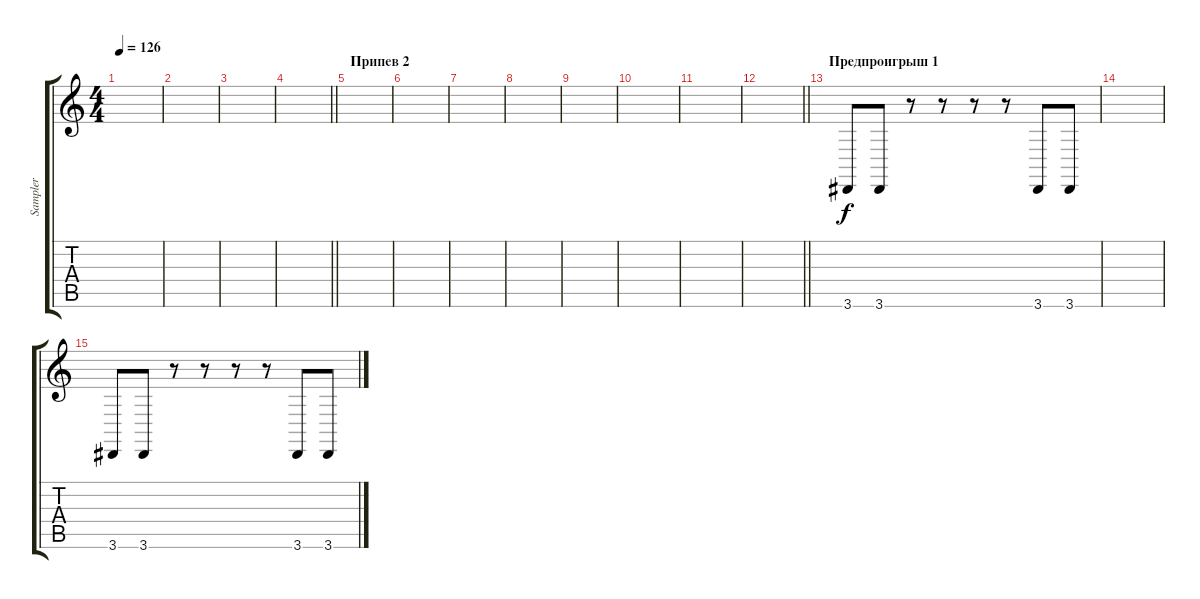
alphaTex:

\track ("Sampler" "Sampler") {instrument orchestralharp}
\staff {score tabs}
\tuning (D4 A3 F3 C3 G2 C2) {hide}
\ts (4 4)
\tempo 126
\clef g2
\ks c
|
|
|
\barLineRight lightlight
|
\section ("" "Припев 2")
|
|
|
|
|
|
|
\barLineRight lightlight
|
\section ("" "Предпроигрыш 1")
3.6.8 3.6.8 r.8 r.8 r.8 r.8 3.6.8 3.6.8 |
|
3.6.8 3.6.8 r.8 r.8 r.8 r.8 3.6.8 3.6.8
